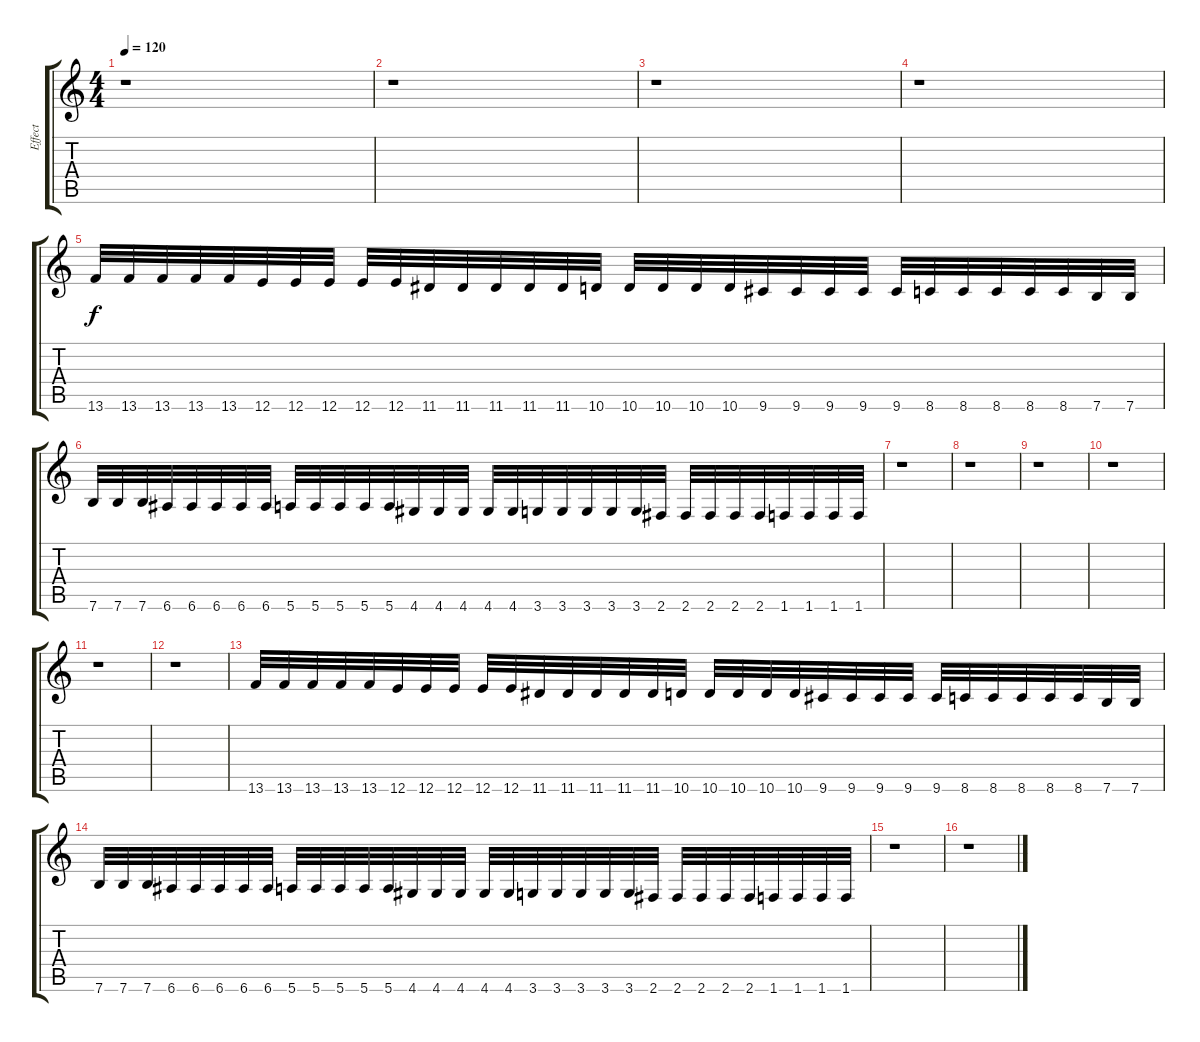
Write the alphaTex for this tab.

\track ("Effect" "Effect") {instrument electricguitarmuted}
\staff {score tabs}
\tuning (E4 B3 G3 D3 A2 E2) {hide}
\ts (4 4)
\tempo 120
\clef g2
\ks c
r.1{dy f} |
r.1 |
r.1 |
r.1 |
13.6.32 13.6.32 13.6.32 13.6.32 13.6.32 12.6.32 12.6.32 12.6.32 12.6.32 12.6.32 11.6.32 11.6.32 11.6.32 11.6.32 11.6.32 10.6.32 10.6.32 10.6.32 10.6.32 10.6.32 9.6.32 9.6.32 9.6.32 9.6.32 9.6.32 8.6.32 8.6.32 8.6.32 8.6.32 8.6.32 7.6.32 7.6.32 |
7.6.32 7.6.32 7.6.32 6.6.32 6.6.32 6.6.32 6.6.32 6.6.32 5.6.32 5.6.32 5.6.32 5.6.32 5.6.32 4.6.32 4.6.32 4.6.32 4.6.32 4.6.32 3.6.32 3.6.32 3.6.32 3.6.32 3.6.32 2.6.32 2.6.32 2.6.32 2.6.32 2.6.32 1.6.32 1.6.32 1.6.32 1.6.32 |
r.1 |
r.1 |
r.1 |
r.1 |
r.1 |
r.1 |
13.6.32 13.6.32 13.6.32 13.6.32 13.6.32 12.6.32 12.6.32 12.6.32 12.6.32 12.6.32 11.6.32 11.6.32 11.6.32 11.6.32 11.6.32 10.6.32 10.6.32 10.6.32 10.6.32 10.6.32 9.6.32 9.6.32 9.6.32 9.6.32 9.6.32 8.6.32 8.6.32 8.6.32 8.6.32 8.6.32 7.6.32 7.6.32 |
7.6.32 7.6.32 7.6.32 6.6.32 6.6.32 6.6.32 6.6.32 6.6.32 5.6.32 5.6.32 5.6.32 5.6.32 5.6.32 4.6.32 4.6.32 4.6.32 4.6.32 4.6.32 3.6.32 3.6.32 3.6.32 3.6.32 3.6.32 2.6.32 2.6.32 2.6.32 2.6.32 2.6.32 1.6.32 1.6.32 1.6.32 1.6.32 |
r.1 |
r.1
